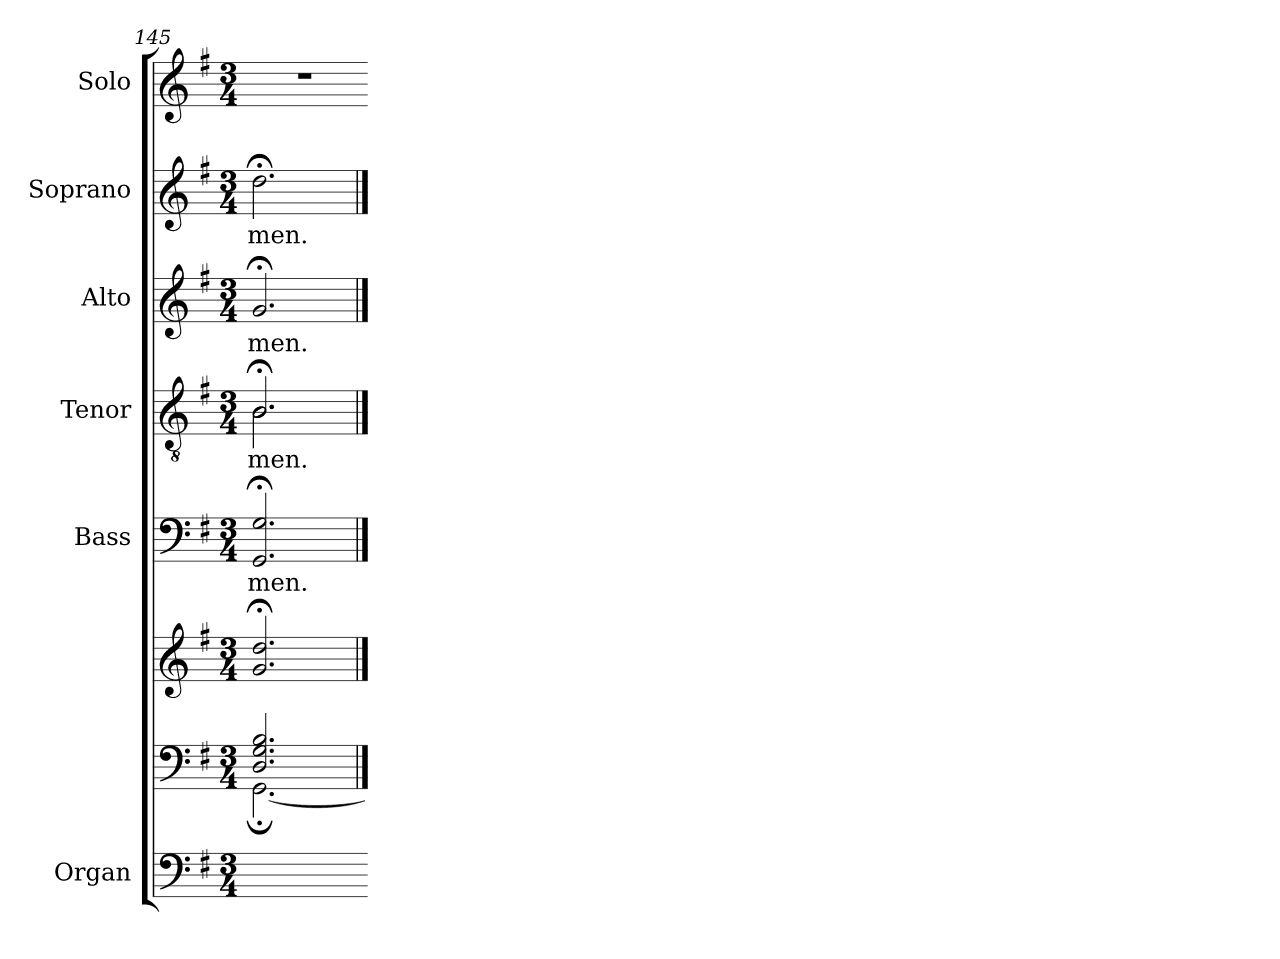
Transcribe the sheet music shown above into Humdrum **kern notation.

**kern	**kern	**kern	**kern	**text	**kern	**text	**kern	**text	**kern	**text	**kern
*part6	*part6	*part6	*part5	*part5	*part4	*part4	*part3	*part3	*part2	*part2	*part1
*staff8	*staff7	*staff6	*staff5	*staff5	*staff4	*staff4	*staff3	*staff3	*staff2	*staff2	*staff1
*I"Organ	*	*	*I"Bass	*	*I"Tenor	*	*I"Alto	*	*I"Soprano	*	*I"Solo
*	*	*	*I'B	*	*I'T	*	*I'A	*	*I'S	*	*I'S
*clefF4	*clefF4	*clefG2	*clefF4	*	*clefGv2	*	*clefG2	*	*clefG2	*	*clefG2
*k[f#]	*k[f#]	*k[f#]	*k[f#]	*	*k[f#]	*	*k[f#]	*	*k[f#]	*	*k[f#]
*G:	*G:	*G:	*G:	*	*G:	*	*G:	*	*G:	*	*G:
*M3/4	*M3/4	*M3/4	*M3/4	*	*M3/4	*	*M3/4	*	*M3/4	*	*M3/4
=145	=145	=145	=145	=145	=145	=145	=145	=145	=145	=145	=145
*	*^	*^	*	*	*	*	*	*	*	*	*
*	*	*^	*	*	*	*	*	*	*	*	*	*	*
!	!	!	!	!	!	!	!LO:LY:b	!	!LO:LY:b	!	!LO:LY:b	!	!LO:LY:b	!
*	*	*	*	*	*	*	*	*^	*	*	*	*	*	*
2.ryy	2.D/ 2.G/ 2.B/	[2.GG;\	2ryy	2.g/;< 2.dd/;<	2ryy	2.GG;< 2.G;<	men.	2.B;<	2.B\	men.	2.g;<	men.	2.dd;<	men.	2.r
.	.	.	4ryy	.	4ryy	.	.	.	.	.	.	.	.	.	.
*	*v	*v	*v	*	*	*	*	*v	*v	*	*	*	*	*	*
*	*	*v	*v	*	*	*	*	*	*	*	*	*
==	==	==	==	=	==	=	==	=	==	=	=
*-	*-	*-	*-	*-	*-	*-	*-	*-	*-	*-	*-
